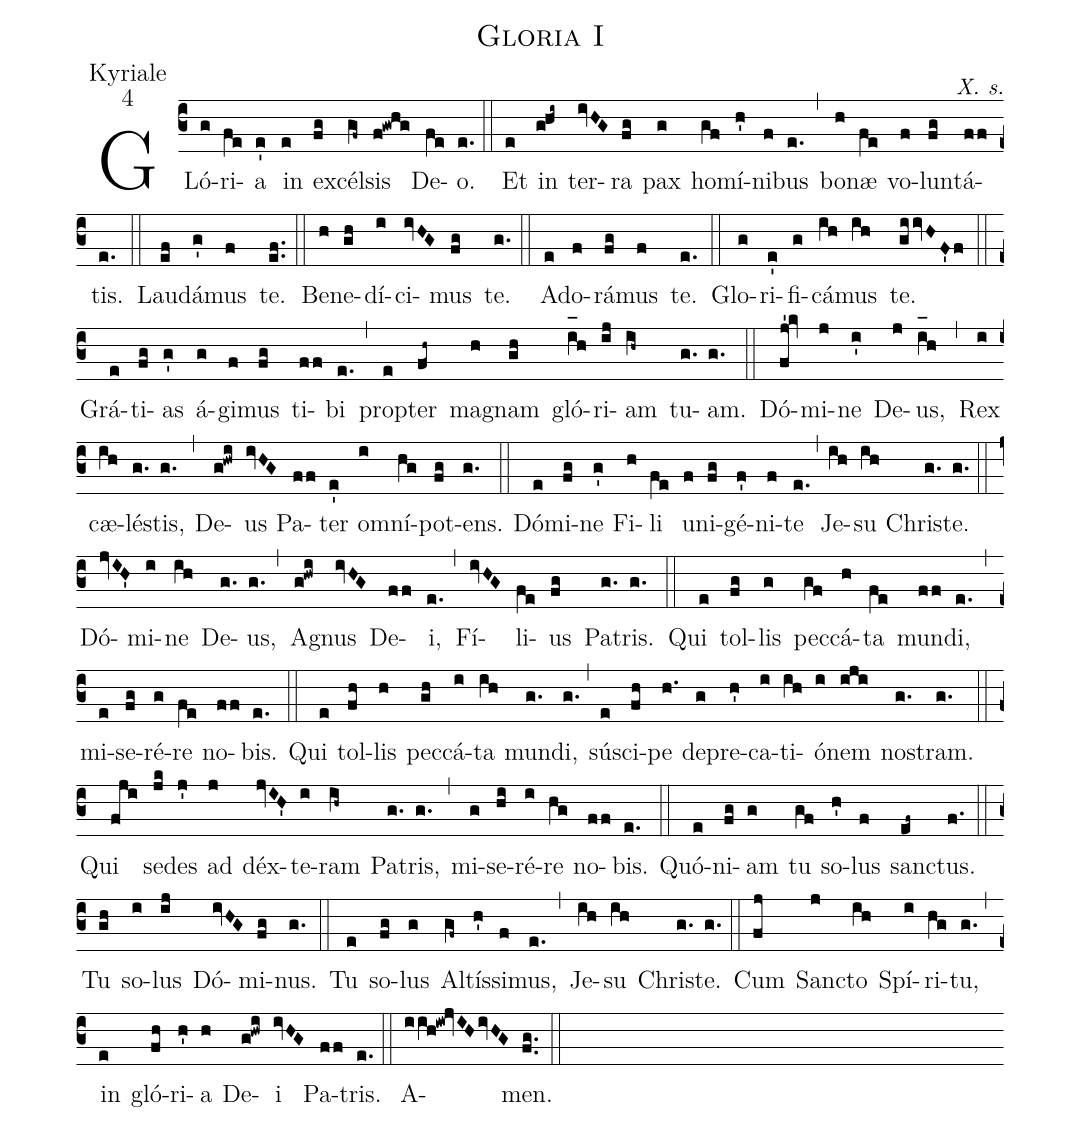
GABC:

name:Gloria I;
office-part:Kyriale;
mode:4;
commentary:X. s.;
%%
(c3) GLó(g)ri(fe)a(e') in(e) ex(fg)cél(gf~)sis(f!gwhg) De(fe)o.(e.) (::) Et(e) in(g!hi~) ter(ivHG)ra(fg) pax(g) ho(gf)mí(h')ni(f)bus(e.) (,) bo(h)næ(fe) vo(f)lun(fg)tá(ff)tis.(e.) (::) Lau(ef)dá(g')mus(f) te.(ef..) (::) Be(h)ne(gh)dí(i)ci(ivHG)mus(fg) te.(g.) (::) Ad(e)o(f)rá(fg)mus(f) te.(e.) (::) Glo(g)ri(e')fi(g)cá(ih)mus(ih) te.(giivHF'f) (::) Grá(e)ti(fg)as(g') á(g)gi(f)mus(fg) ti(ff)bi(e.) (,) pro(e)pter(fh~) ma(h)gnam(gh) gló(i_[oh:h]h)ri(ij)am(ih~) tu(g.)am.(g.) (::) Dó(fj'!kv)mi(j)ne(i') De(j)us,(i_[oh:h]h) (,) Rex(i) cæ(ih)lé(g.)stis,(g.) (,) De(g!hwi)us(ivHG) Pa(ff)ter(e') o(i)mní(hg)pot(fg)ens.(g.) (::) Dó(e)mi(fg)ne(g') Fi(h)li(fe) u(f)ni(fg)gé(f')ni(f)te(e.) (,) Je(ih)su(ih) Chri(g.)ste.(g.) (::) Dó(jvIH')mi(i)ne(ih) De(g.)us,(g.) (,) A(g!hwi)gnus(ivHG) De(ff)i,(e.) (,) Fí(ivHG)li(fe)us(fg) Pa(g.)tris.(g.) (::) Qui(e) tol(fg)lis(g) pec(gf)cá(h)ta(fe) mun(ff)di,(e.) (,) mi(e)se(fg)ré(g)re(fe) no(ff)bis.(e.) (::) Qui(e) tol(fh)lis(h) pec(gh)cá(i)ta(ih) mun(g.)di,(g.) (,) sús(e)ci(fh)pe(h.) de(g)pre(h')ca(i)ti(ih)ó(i)nem(iji) no(g.)stram.(g.) (::) Qui(fji) se(jk)des(j') ad(j) déx(jvIH')te(i)ram(ih~) Pa(g.)tris,(g.) (,) mi(g)se(hi)ré(i)re(hg) no(ff)bis.(e.) (::) Quó(e)ni(fg)am(g) tu(gf) so(h')lus(f) san(ef~)ctus.(f.) (::) Tu(gh) so(i)lus(ij) Dó(ivHG)mi(fg)nus.(g.) (::) Tu(e) so(fg)lus(g) Al(gf~)tís(h')si(f)mus,(e.) (,) Je(ih)su(ih) Chri(g.)ste.(g.) (::) Cum(fj) San(j)cto(ih) Spí(i)ri(hg)tu,(g.) (,) in(e) gló(fh)ri(h')a(h) De(g!hwi)i(ivHG) Pa(ff)tris.(e.) (::) A(iih!iw!jvIHivHG)men.(fg..) (::)
